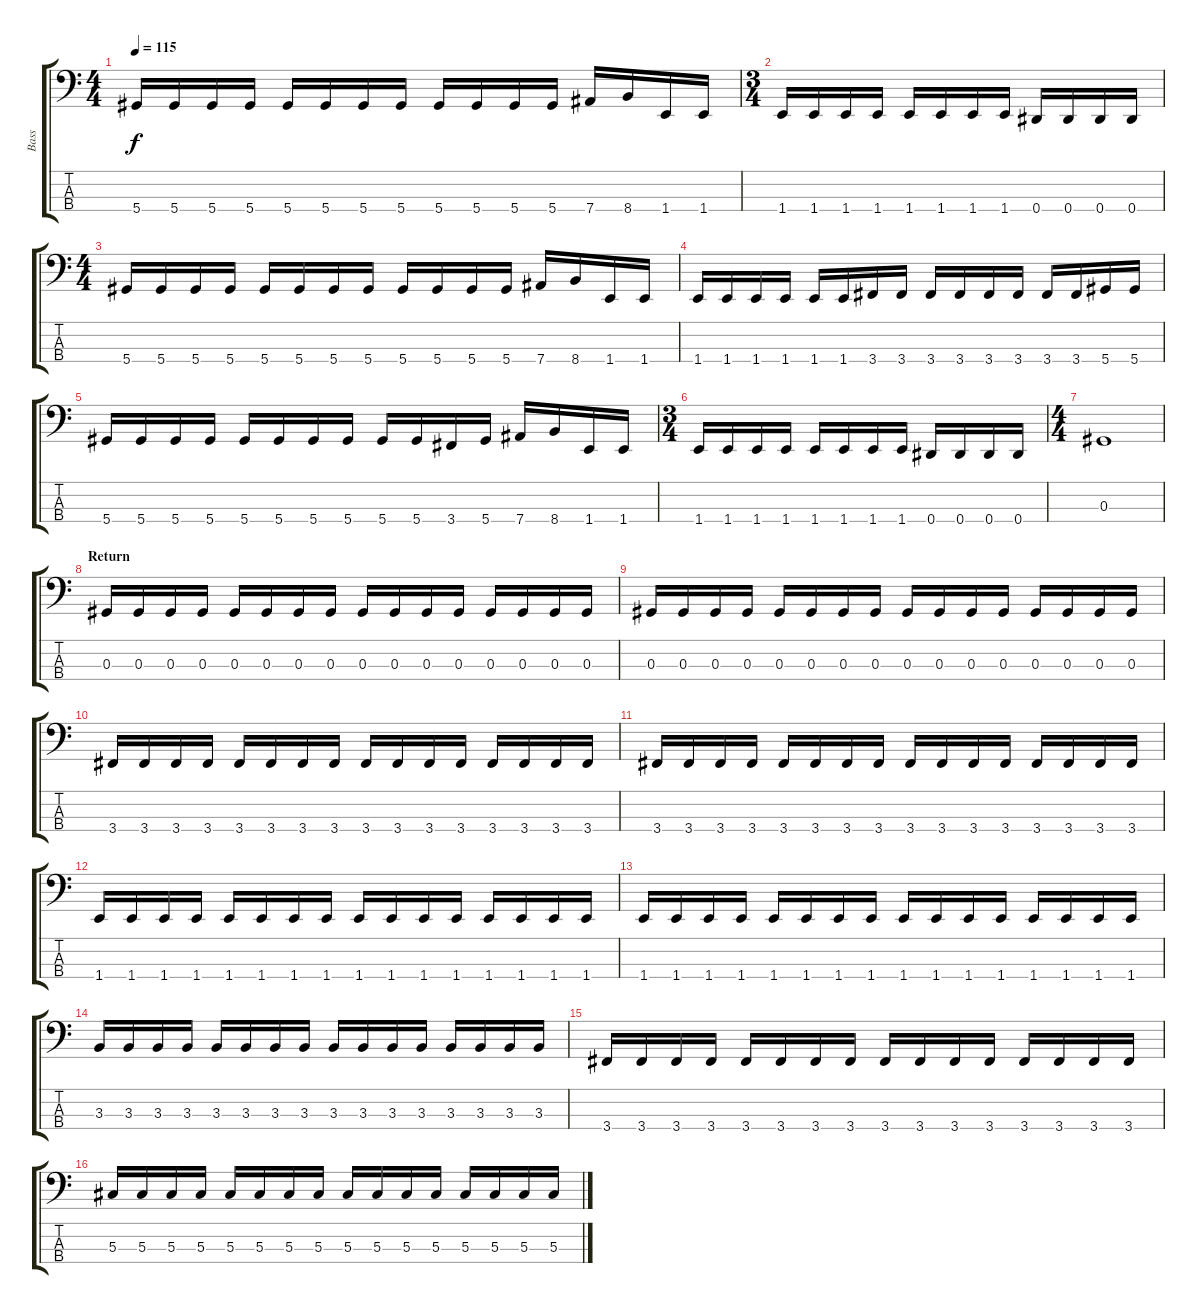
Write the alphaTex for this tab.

\track ("Bass" "Bass") {instrument electricbassfinger}
\staff {score tabs}
\tuning (Gb2 Db2 Ab1 Eb1) {hide}
\ts (4 4)
\tempo 115
\clef f4
\ks c
5.4.16{dy f} 5.4.16 5.4.16 5.4.16 5.4.16 5.4.16 5.4.16 5.4.16 5.4.16 5.4.16 5.4.16 5.4.16 7.4.16 8.4.16 1.4.16 1.4.16 |
\ts (3 4)
1.4.16 1.4.16 1.4.16 1.4.16 1.4.16 1.4.16 1.4.16 1.4.16 0.4.16 0.4.16 0.4.16 0.4.16 |
\ts (4 4)
5.4.16 5.4.16 5.4.16 5.4.16 5.4.16 5.4.16 5.4.16 5.4.16 5.4.16 5.4.16 5.4.16 5.4.16 7.4.16 8.4.16 1.4.16 1.4.16 |
1.4.16 1.4.16 1.4.16 1.4.16 1.4.16 1.4.16 3.4.16 3.4.16 3.4.16 3.4.16 3.4.16 3.4.16 3.4.16 3.4.16 5.4.16 5.4.16 |
5.4.16 5.4.16 5.4.16 5.4.16 5.4.16 5.4.16 5.4.16 5.4.16 5.4.16 5.4.16 3.4.16 5.4.16 7.4.16 8.4.16 1.4.16 1.4.16 |
\ts (3 4)
1.4.16 1.4.16 1.4.16 1.4.16 1.4.16 1.4.16 1.4.16 1.4.16 0.4.16 0.4.16 0.4.16 0.4.16 |
\ts (4 4)
0.3.1 |
\section ("" "Return")
0.3.16 0.3.16 0.3.16 0.3.16 0.3.16 0.3.16 0.3.16 0.3.16 0.3.16 0.3.16 0.3.16 0.3.16 0.3.16 0.3.16 0.3.16 0.3.16 |
0.3.16 0.3.16 0.3.16 0.3.16 0.3.16 0.3.16 0.3.16 0.3.16 0.3.16 0.3.16 0.3.16 0.3.16 0.3.16 0.3.16 0.3.16 0.3.16 |
3.4.16 3.4.16 3.4.16 3.4.16 3.4.16 3.4.16 3.4.16 3.4.16 3.4.16 3.4.16 3.4.16 3.4.16 3.4.16 3.4.16 3.4.16 3.4.16 |
3.4.16 3.4.16 3.4.16 3.4.16 3.4.16 3.4.16 3.4.16 3.4.16 3.4.16 3.4.16 3.4.16 3.4.16 3.4.16 3.4.16 3.4.16 3.4.16 |
1.4.16 1.4.16 1.4.16 1.4.16 1.4.16 1.4.16 1.4.16 1.4.16 1.4.16 1.4.16 1.4.16 1.4.16 1.4.16 1.4.16 1.4.16 1.4.16 |
1.4.16 1.4.16 1.4.16 1.4.16 1.4.16 1.4.16 1.4.16 1.4.16 1.4.16 1.4.16 1.4.16 1.4.16 1.4.16 1.4.16 1.4.16 1.4.16 |
3.3.16 3.3.16 3.3.16 3.3.16 3.3.16 3.3.16 3.3.16 3.3.16 3.3.16 3.3.16 3.3.16 3.3.16 3.3.16 3.3.16 3.3.16 3.3.16 |
3.4.16 3.4.16 3.4.16 3.4.16 3.4.16 3.4.16 3.4.16 3.4.16 3.4.16 3.4.16 3.4.16 3.4.16 3.4.16 3.4.16 3.4.16 3.4.16 |
5.3.16 5.3.16 5.3.16 5.3.16 5.3.16 5.3.16 5.3.16 5.3.16 5.3.16 5.3.16 5.3.16 5.3.16 5.3.16 5.3.16 5.3.16 5.3.16
